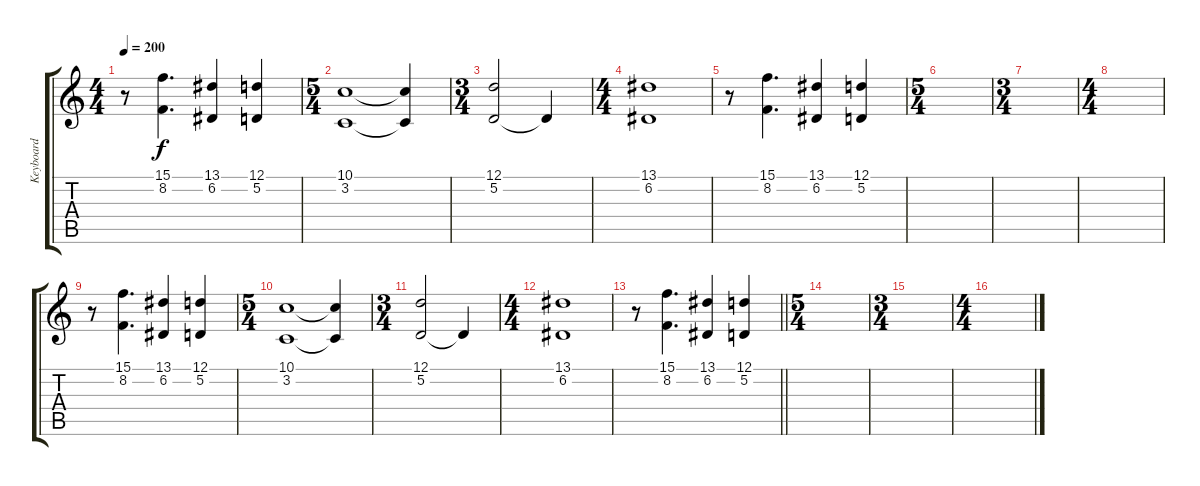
\track ("Keyboard" "Keyboard") {instrument stringensemble1}
\staff {score tabs}
\tuning (D4 A3 F3 C3 G2 D2) {hide}
\ts (4 4)
\tempo 200
\clef g2
\ks c
r.8{dy f} (15.1 8.2).4{d} (13.1 6.2).4 (12.1 5.2).4 |
\ts (5 4)
(10.1 3.2).1 (10.1{t} 3.2{t}).4 |
\ts (3 4)
(12.1 5.2).2 5.2{t}.4 |
\ts (4 4)
(13.1 6.2).1 |
r.8 (15.1 8.2).4{d} (13.1 6.2).4 (12.1 5.2).4 |
\ts (5 4)
|
\ts (3 4)
|
\ts (4 4)
|
r.8 (15.1 8.2).4{d} (13.1 6.2).4 (12.1 5.2).4 |
\ts (5 4)
(10.1 3.2).1 (10.1{t} 3.2{t}).4 |
\ts (3 4)
(12.1 5.2).2 5.2{t}.4 |
\ts (4 4)
(13.1 6.2).1 |
\barLineRight lightlight
r.8 (15.1 8.2).4{d} (13.1 6.2).4 (12.1 5.2).4 |
\ts (5 4)
|
\ts (3 4)
|
\ts (4 4)
